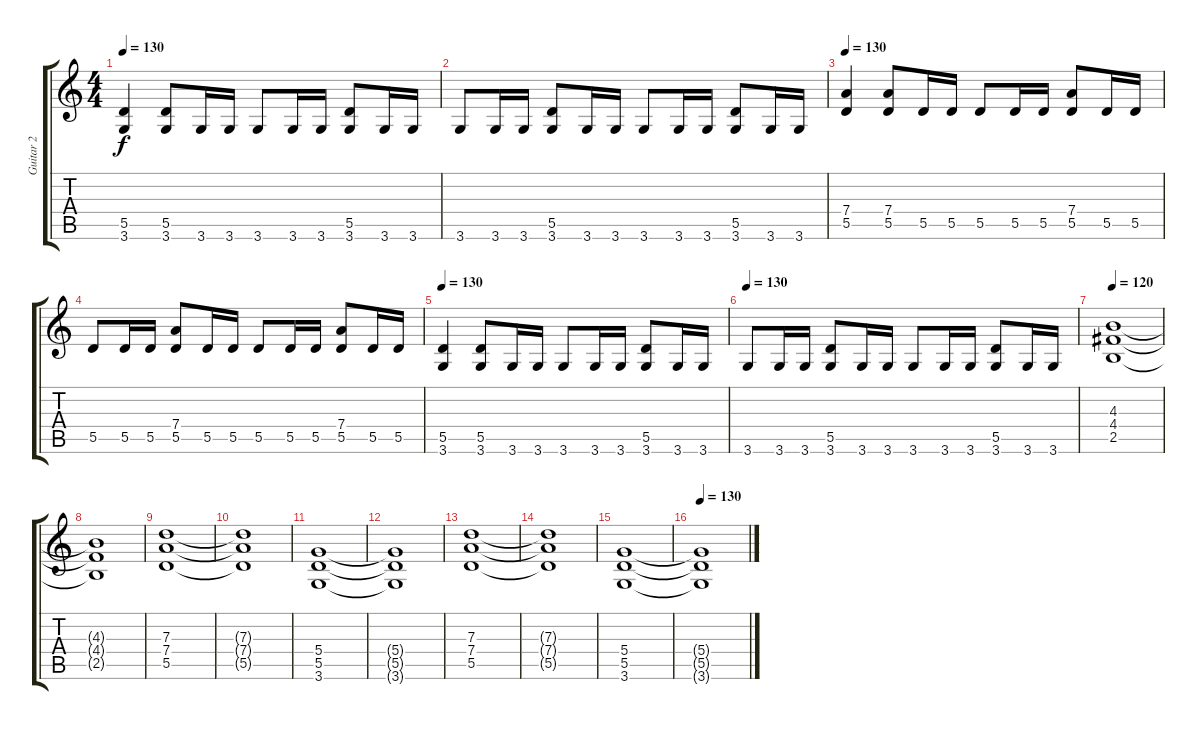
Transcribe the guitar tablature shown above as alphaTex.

\track ("Guitar 2" "Guitar 2") {instrument distortionguitar}
\staff {score tabs}
\tuning (E4 B3 G3 D3 A2 E2) {hide}
\ts (4 4)
\tempo 130
\clef g2
\ks c
(5.5 3.6).4{dy f} (5.5 3.6).8 3.6.16 3.6.16 3.6.8 3.6.16 3.6.16 (5.5 3.6).8 3.6.16 3.6.16 |
3.6.8 3.6.16 3.6.16 (5.5 3.6).8 3.6.16 3.6.16 3.6.8 3.6.16 3.6.16 (5.5 3.6).8 3.6.16 3.6.16 |
\tempo 130
(7.4 5.5).4 (7.4 5.5).8 5.5.16 5.5.16 5.5.8 5.5.16 5.5.16 (7.4 5.5).8 5.5.16 5.5.16 |
5.5.8 5.5.16 5.5.16 (7.4 5.5).8 5.5.16 5.5.16 5.5.8 5.5.16 5.5.16 (7.4 5.5).8 5.5.16 5.5.16 |
\tempo 130
(5.5 3.6).4 (5.5 3.6).8 3.6.16 3.6.16 3.6.8 3.6.16 3.6.16 (5.5 3.6).8 3.6.16 3.6.16 |
\tempo 130
3.6.8 3.6.16 3.6.16 (5.5 3.6).8 3.6.16 3.6.16 3.6.8 3.6.16 3.6.16 (5.5 3.6).8 3.6.16 3.6.16 |
\section ("" "")
\tempo 120
(4.3 4.4 2.5).1 |
(4.3{t} 4.4{t} 2.5{t}).1 |
(7.3 7.4 5.5).1 |
(7.3{t} 7.4{t} 5.5{t}).1 |
(5.4 5.5 3.6).1 |
(5.4{t} 5.5{t} 3.6{t}).1 |
(7.3 7.4 5.5).1 |
(7.3{t} 7.4{t} 5.5{t}).1 |
(5.4 5.5 3.6).1 |
\tempo 130
(5.4{t} 5.5{t} 3.6{t}).1
